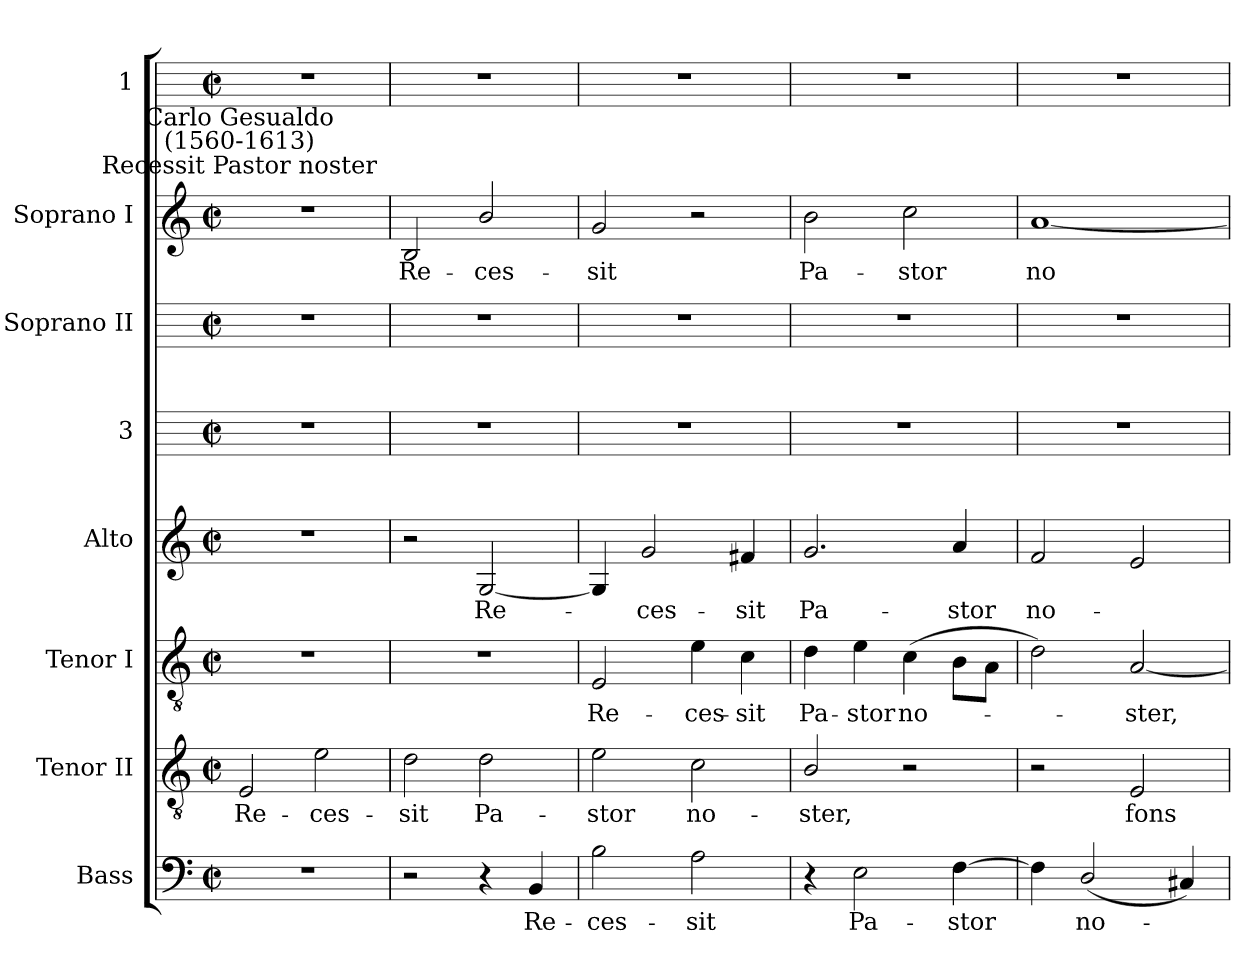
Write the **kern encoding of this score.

**kern	**text	**kern	**text	**kern	**text	**kern	**text	**kern	**kern	**kern	**text	**kern
*part8	*part8	*part7	*part7	*part6	*part6	*part5	*part5	*part4	*part3	*part2	*part2	*part1
*staff8	*staff8	*staff7	*staff7	*staff6	*staff6	*staff5	*staff5	*staff4	*staff3	*staff2	*staff2	*staff1
*I"Bass	*	*I"Tenor II	*	*I"Tenor I	*	*I"Alto	*	*I"3	*I"Soprano II	*I"Soprano I	*	*I"1
*I'B	*	*I'T II	*	*I'T I	*	*I'A	*	*	*I'S II	*I'S I	*	*
*clefF4	*	*clefGv2	*	*clefGv2	*	*clefG2	*	*	*	*clefG2	*	*
*k[]	*	*k[]	*	*k[]	*	*k[]	*	*	*	*k[]	*	*
*C:	*	*C:	*	*C:	*	*C:	*	*	*	*C:	*	*
*M2/2	*	*M2/2	*	*M2/2	*	*M2/2	*	*M2/2	*M2/2	*M2/2	*	*M2/2
*met(c|)	*	*met(c|)	*	*met(c|)	*	*met(c|)	*	*met(c|)	*met(c|)	*met(c|)	*	*met(c|)
=1	=1	=1	=1	=1	=1	=1	=1	=1	=1	=1	=1	=1
!	!	!	!	!	!	!	!	!	!	!LO:TX:a:cj:t=Recessit Pastor noster	!	!
!	!	!	!	!	!	!	!	!	!	!LO:TX:a:cj:t=Carlo Gesualdo\n(1560-1613)	!	!
!	!	!	!LO:LY:b	!	!	!	!	!	!	!	!	!
1r	.	2E	Re-	1r	.	1r	.	1r	1r	1r	.	1r
!	!	!	!LO:LY:b	!	!	!	!	!	!	!	!	!
.	.	2e	-ces-	.	.	.	.	.	.	.	.	.
=2	=2	=2	=2	=2	=2	=2	=2	=2	=2	=2	=2	=2
!	!	!	!LO:LY:b	!	!	!	!	!	!	!	!LO:LY:b	!
2r	.	2d	-sit	1r	.	2r	.	1r	1r	2B	Re-	1r
!	!	!	!LO:LY:b	!	!	!	!LO:LY:b	!	!	!	!LO:LY:b	!
4r	.	2d	Pa-	.	.	[2G	Re-	.	.	2b/	-ces-	.
!	!LO:LY:b	!	!	!	!	!	!	!	!	!	!	!
4BB	Re-	.	.	.	.	.	.	.	.	.	.	.
=3	=3	=3	=3	=3	=3	=3	=3	=3	=3	=3	=3	=3
!	!LO:LY:b	!	!LO:LY:b	!	!LO:LY:b	!	!	!	!	!	!LO:LY:b	!
2B	-ces-	2e	-stor	2E	Re-	4G]	.	1r	1r	2g	-sit	1r
!	!	!	!	!	!	!	!LO:LY:b	!	!	!	!	!
.	.	.	.	.	.	2g	ces-	.	.	.	.	.
!	!LO:LY:b	!	!LO:LY:b	!	!LO:LY:b	!	!	!	!	!	!	!
2A	-sit	2c	no-	4e	-ces-	.	.	.	.	2r	.	.
!	!	!	!	!	!LO:LY:b	!	!LO:LY:b	!	!	!	!	!
.	.	.	.	4c	-sit	4f#X	-sit	.	.	.	.	.
=4	=4	=4	=4	=4	=4	=4	=4	=4	=4	=4	=4	=4
!	!	!	!LO:LY:b	!	!LO:LY:b	!	!LO:LY:b	!	!	!	!LO:LY:b	!
4r	.	2B/	-ster,	4d	Pa-	2.g	Pa-	1r	1r	2b	Pa-	1r
!	!LO:LY:b	!	!	!	!LO:LY:b	!	!	!	!	!	!	!
2E	Pa-	.	.	4e	-stor	.	.	.	.	.	.	.
!	!	!	!	!	!LO:LY:b	!	!	!	!	!	!LO:LY:b	!
.	.	2r	.	(>4c	no-	.	.	.	.	2cc	-stor	.
!	!LO:LY:b	!	!	!	!	!	!LO:LY:b	!	!	!	!	!
[4F	-stor	.	.	8B\L	.	4a	-stor	.	.	.	.	.
.	.	.	.	8A\J	.	.	.	.	.	.	.	.
=5	=5	=5	=5	=5	=5	=5	=5	=5	=5	=5	=5	=5
!	!LO:LY:b	!	!	!	!	!	!LO:LY:b	!	!	!	!LO:LY:b	!
4F]	.	2r	.	2d)	.	2f	no-	1r	1r	[1a	no-	1r
!	!LO:LY:b	!	!	!	!	!	!	!	!	!	!	!
(<2D/	no-	.	.	.	.	.	.	.	.	.	.	.
!	!	!	!LO:LY:b	!	!LO:LY:b	!	!	!	!	!	!	!
.	.	2E	fons	[2A	ster,	2e	.	.	.	.	.	.
4C#X)	.	.	.	.	.	.	.	.	.	.	.	.
=	=	=	=	=	=	=	=	=	=	=	=	=
*-	*-	*-	*-	*-	*-	*-	*-	*-	*-	*-	*-	*-
